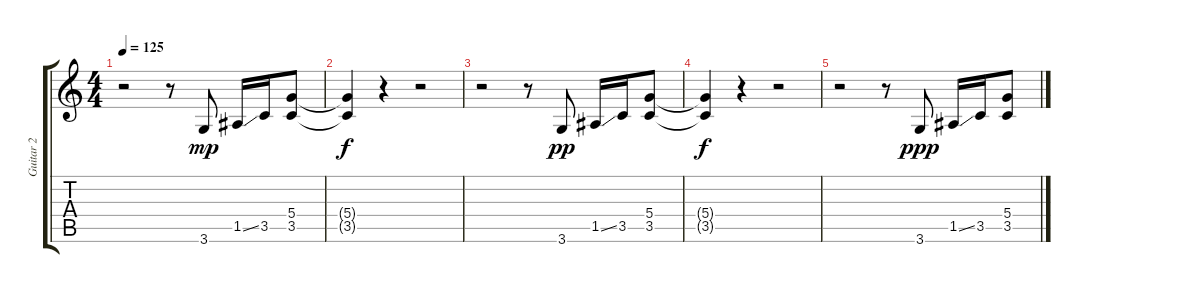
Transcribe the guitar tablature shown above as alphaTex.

\track ("Guitar 2" "Guitar 2") {instrument distortionguitar}
\staff {score tabs}
\tuning (E4 B3 G3 D3 A2 E2) {hide}
\ts (4 4)
\tempo 125
\clef g2
\ks c
r.2{dy f} r.8 3.6.8{dy mp} 1.5{ss}.16 3.5.16 (5.4 3.5).8 |
(5.4{t} 3.5{t}).4{dy f} r.4 r.2 |
r.2 r.8 3.6.8{dy pp} 1.5{ss}.16 3.5.16 (5.4 3.5).8 |
(5.4{t} 3.5{t}).4{dy f} r.4 r.2 |
r.2 r.8 3.6.8{dy ppp} 1.5{ss}.16 3.5.16 (5.4 3.5).8
